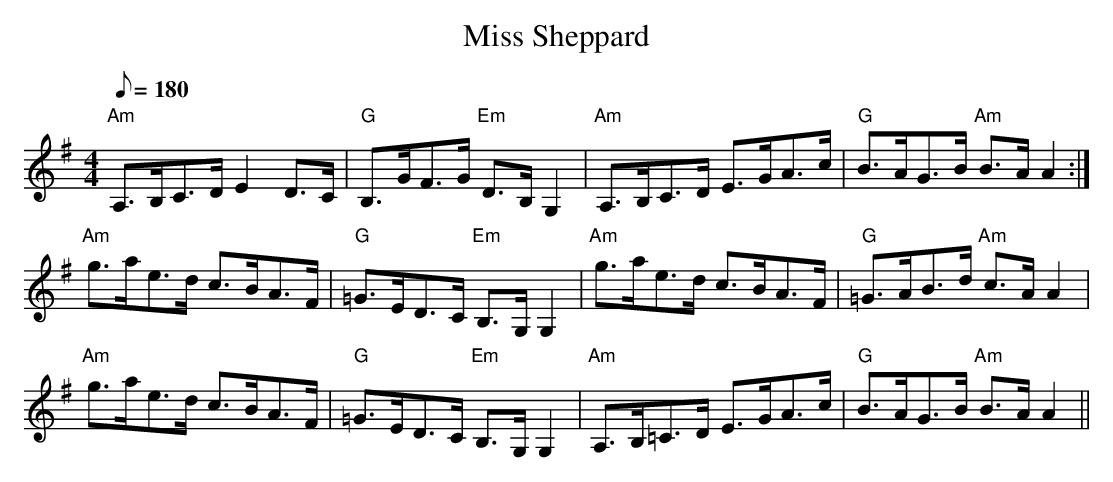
X:1
T:Miss Sheppard
M:4/4
L:1/8
Q:180
K:ADor
"Am"A,>B,C>D E2 D>C|"G"B,>GF>G  "Em"D>B, G,2|
"Am"A,>B,C>D E>GA>c|"G"B>AG>B "Am"B>A A2:|!
"Am"g>ae>d c>BA>F|"G"=G>ED>C "Em"B,>G, G,2|
"Am"g>ae>d c>BA>F|"G"=G>AB>d "Am"c>A A2|!
"Am"g>ae>d c>BA>F|"G"=G>ED>C "Em"B,>G, G,2|
"Am"A,>B,=C>D E>GA>c|"G"B>AG>B "Am"B>A A2||
